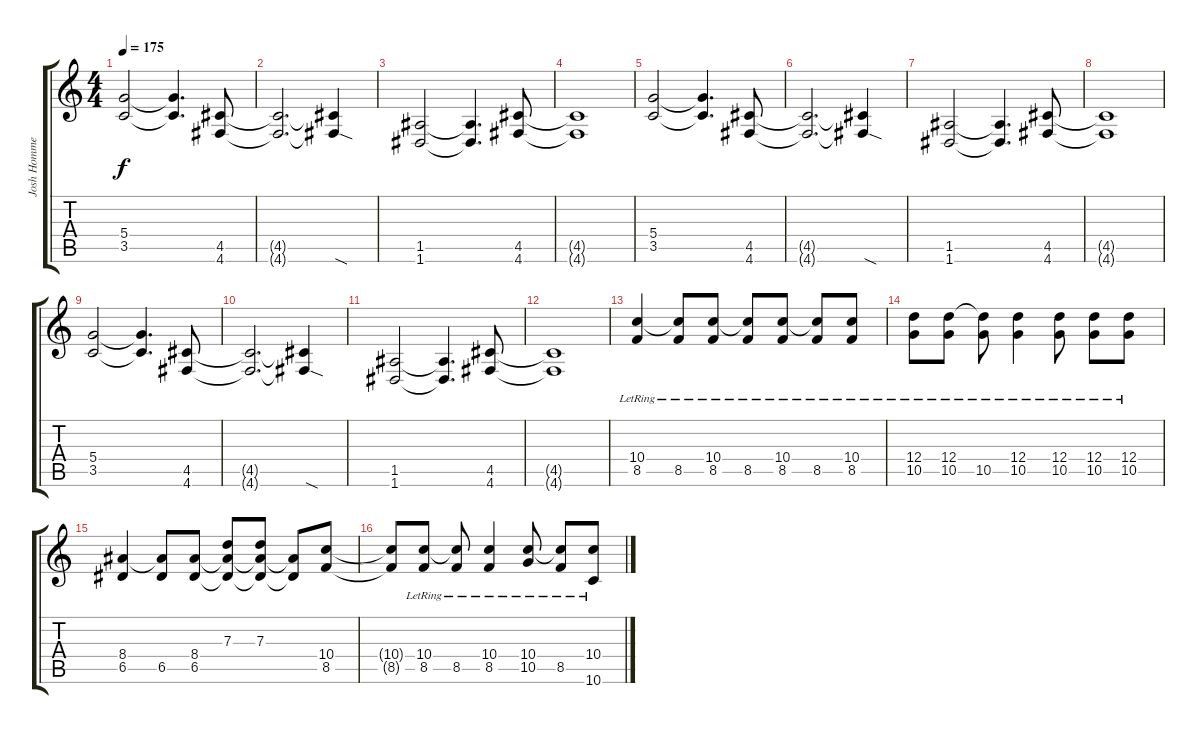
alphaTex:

\track ("Josh Homme - Guitar" "Josh Homme") {instrument electricguitarclean}
\staff {score tabs}
\tuning (E4 B3 G3 D3 A2 D2) {hide}
\ts (4 4)
\tempo 175
\clef g2
\ks c
(5.4 3.5).2{dy f} (5.4{t} 3.5{t}).4{d} (4.5 4.6).8 |
(4.5{t} 4.6{t}).2{d} (4.5{t} 4.6{sod t}).4 |
(1.5 1.6).2 (1.5{t} 1.6{t}).4{d} (4.5 4.6).8 |
(4.5{t} 4.6{t}).1 |
(5.4 3.5).2 (5.4{t} 3.5{t}).4{d} (4.5 4.6).8 |
(4.5{t} 4.6{t}).2{d} (4.5{t} 4.6{sod t}).4 |
(1.5 1.6).2 (1.5{t} 1.6{t}).4{d} (4.5 4.6).8 |
(4.5{t} 4.6{t}).1 |
(5.4 3.5).2 (5.4{t} 3.5{t}).4{d} (4.5 4.6).8 |
(4.5{t} 4.6{t}).2{d} (4.5{t} 4.6{sod t}).4 |
(1.5 1.6).2 (1.5{t} 1.6{t}).4{d} (4.5 4.6).8 |
(4.5{t} 4.6{t}).1 |
(10.4{lr} 8.5{lr}).4{instrument electricguitarclean} (10.4{t} 8.5{lr}).8 (10.4{lr} 8.5{lr}).8 (10.4{t} 8.5{lr}).8 (10.4{lr} 8.5{lr}).8 (10.4{t} 8.5{lr}).8 (10.4{lr} 8.5{lr}).8 |
(12.4{lr} 10.5{lr}).8 (12.4{lr} 10.5{lr}).8 (12.4{t} 10.5{lr}).8 (12.4{lr} 10.5{lr}).4 (12.4{lr} 10.5{lr}).8 (12.4{lr} 10.5{lr}).8 (12.4{lr} 10.5{lr}).8 |
(8.4 6.5).4 (8.4{t} 6.5).8 (8.4 6.5).8 (7.3 8.4{t} 6.5{t}).8 (7.3 8.4{t} 6.5{t}).8 (8.4{t} 6.5{t}).8 (10.4 8.5).8 |
(10.4{t} 8.5{t}).8 (10.4{lr} 8.5{lr}).8 (10.4{t} 8.5{lr}).8 (10.4{lr} 8.5{lr}).4 (10.4{lr} 10.5{lr}).8 (10.4{t} 8.5{lr}).8 (10.4{lr} 10.6).8
